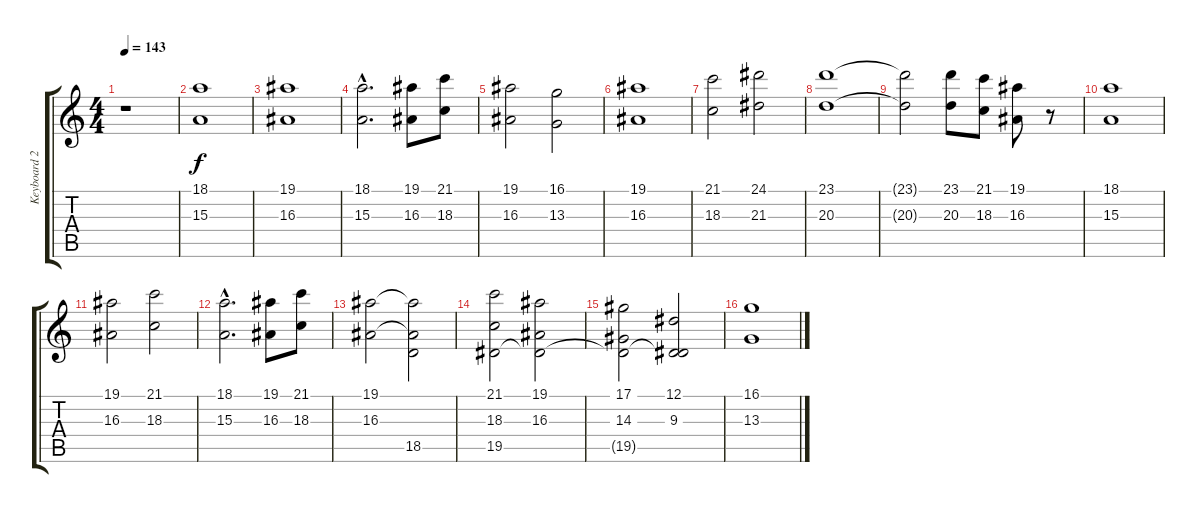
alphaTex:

\track ("Keyboard 2" "Keyboard 2") {instrument stringensemble1}
\staff {score tabs}
\tuning (Eb4 Bb3 Gb3 Db3 Ab2 Eb2) {hide}
\ts (4 4)
\tempo 143
\clef g2
\ks c
r.1{dy f} |
\section ("" "")
(18.1 15.3).1{instrument stringensemble1} |
(19.1 16.3).1 |
(18.1{hac} 15.3{hac}).2{d} (19.1 16.3).8 (21.1 18.3).8 |
(19.1 16.3).2 (16.1 13.3).2 |
(19.1 16.3).1 |
(21.1 18.3).2 (24.1 21.3).2 |
(23.1 20.3).1 |
(23.1{t} 20.3{t}).2 (23.1 20.3).8 (21.1 18.3).8 (19.1 16.3).8 r.8 |
(18.1 15.3).1 |
(19.1 16.3).2 (21.1 18.3).2 |
(18.1{hac} 15.3{hac}).2{d} (19.1 16.3).8 (21.1 18.3).8 |
(19.1 16.3).2 (19.1{t} 16.3{t} 18.5).2 |
(21.1 18.3 19.5).2 (19.1 16.3 19.5{t}).2 |
(17.1 14.3 19.5{t}).2 (12.1 9.3 19.5{t}).2 |
(16.1 13.3).1
